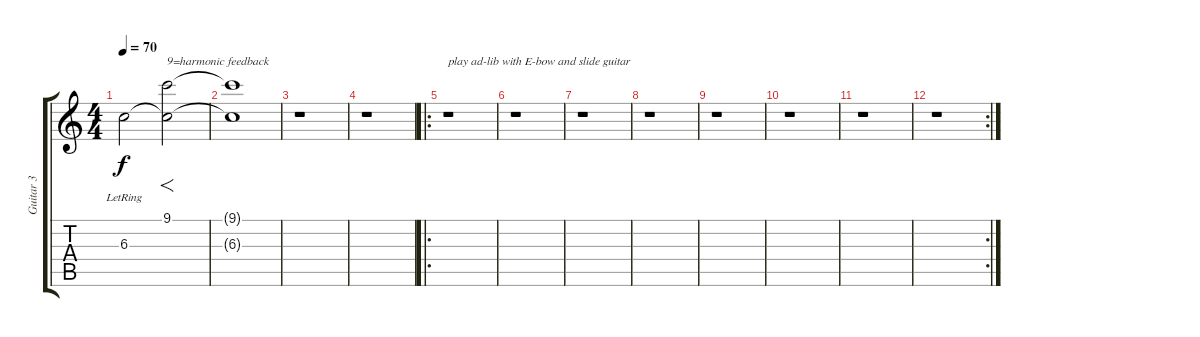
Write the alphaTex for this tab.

\track ("Guitar 3" "Guitar 3") {instrument distortionguitar}
\staff {score tabs}
\tuning (Eb4 Bb3 Gb3 Db3 Ab2 Eb2) {hide}
\ts (4 4)
\tempo 70
\clef g2
\ks c
6.3{lr}.2{dy f} (9.1 6.3{t}).2{f txt "9=harmonic feedback"} |
(9.1{t} 6.3{t}).1 |
r.1 |
r.1 |
\ro
r.1{txt "play ad-lib with E-bow and slide guitar"} |
r.1 |
r.1 |
r.1 |
r.1 |
r.1 |
r.1 |
\rc 2
r.1
